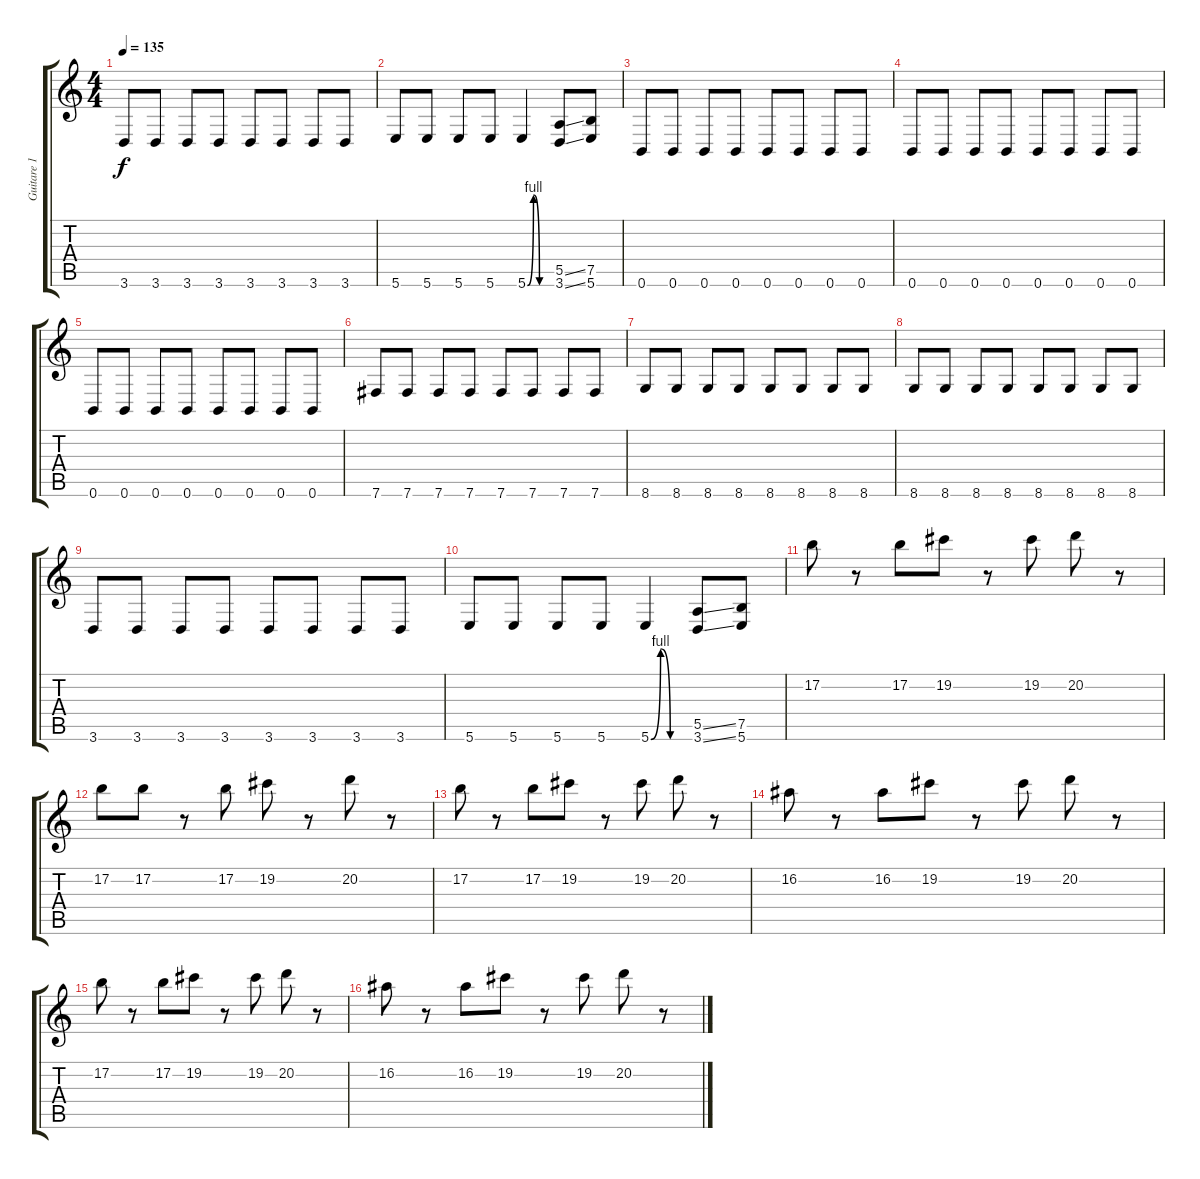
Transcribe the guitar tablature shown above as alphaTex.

\track ("Guitare 1" "Guitare 1") {instrument distortionguitar}
\staff {score tabs}
\tuning (B3 Gb3 D3 A2 E2 B1) {hide}
\ts (4 4)
\tempo 135
\clef g2
\ks c
3.6.8{dy f} 3.6.8 3.6.8 3.6.8 3.6.8 3.6.8 3.6.8 3.6.8 |
5.6.8 5.6.8 5.6.8 5.6.8 5.6{be (custom 0 0 15 4 30 0 60 0)}.4 (5.5{ss} 3.6{ss}).8 (7.5 5.6).8 |
0.6.8 0.6.8 0.6.8 0.6.8 0.6.8 0.6.8 0.6.8 0.6.8 |
0.6.8 0.6.8 0.6.8 0.6.8 0.6.8 0.6.8 0.6.8 0.6.8 |
0.6.8 0.6.8 0.6.8 0.6.8 0.6.8 0.6.8 0.6.8 0.6.8 |
7.6.8 7.6.8 7.6.8 7.6.8 7.6.8 7.6.8 7.6.8 7.6.8 |
8.6.8 8.6.8 8.6.8 8.6.8 8.6.8 8.6.8 8.6.8 8.6.8 |
8.6.8 8.6.8 8.6.8 8.6.8 8.6.8 8.6.8 8.6.8 8.6.8 |
3.6.8 3.6.8 3.6.8 3.6.8 3.6.8 3.6.8 3.6.8 3.6.8 |
5.6.8 5.6.8 5.6.8 5.6.8 5.6{be (custom 0 0 15 4 30 0 60 0)}.4 (5.5{ss} 3.6{ss}).8 (7.5 5.6).8 |
17.2.8 r.8 17.2.8 19.2.8 r.8 19.2.8 20.2.8 r.8 |
17.2.8 17.2.8 r.8 17.2.8 19.2.8 r.8 20.2.8 r.8 |
17.2.8 r.8 17.2.8 19.2.8 r.8 19.2.8 20.2.8 r.8 |
16.2.8 r.8 16.2.8 19.2.8 r.8 19.2.8 20.2.8 r.8 |
17.2.8 r.8 17.2.8 19.2.8 r.8 19.2.8 20.2.8 r.8 |
16.2.8 r.8 16.2.8 19.2.8 r.8 19.2.8 20.2.8 r.8
